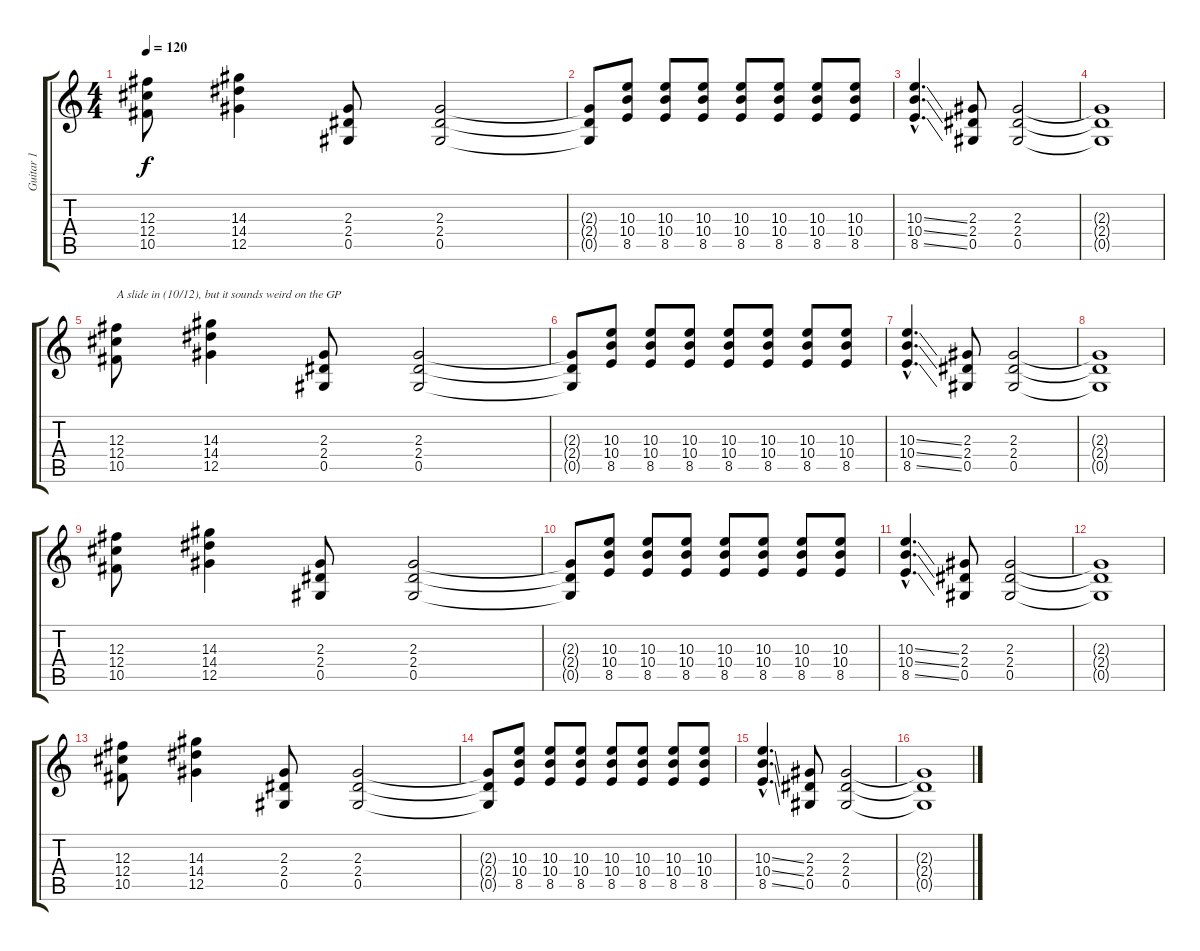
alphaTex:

\track ("Guitar 1" "Guitar 1") {instrument distortionguitar}
\staff {score tabs}
\tuning (Eb4 Bb3 Gb3 Db3 Ab2 Eb2) {hide}
\ts (4 4)
\tempo 120
\clef g2
\ks c
(12.3 12.4 10.5).8{dy f} (14.3 14.4 12.5).4 (2.3 2.4 0.5).8 (2.3 2.4 0.5).2 |
(2.3{t} 2.4{t} 0.5{t}).8 (10.3 10.4 8.5).8 (10.3 10.4 8.5).8 (10.3 10.4 8.5).8 (10.3 10.4 8.5).8 (10.3 10.4 8.5).8 (10.3 10.4 8.5).8 (10.3 10.4 8.5).8 |
(10.3{ss hac} 10.4{ss hac} 8.5{ss hac}).4{d} (2.3 2.4 0.5).8 (2.3 2.4 0.5).2 |
(2.3{t} 2.4{t} 0.5{t}).1 |
(12.3 12.4 10.5).8{txt "A slide in (10/12), but it sounds weird on the GP"} (14.3 14.4 12.5).4 (2.3 2.4 0.5).8 (2.3 2.4 0.5).2 |
(2.3{t} 2.4{t} 0.5{t}).8 (10.3 10.4 8.5).8 (10.3 10.4 8.5).8 (10.3 10.4 8.5).8 (10.3 10.4 8.5).8 (10.3 10.4 8.5).8 (10.3 10.4 8.5).8 (10.3 10.4 8.5).8 |
(10.3{ss hac} 10.4{ss hac} 8.5{ss hac}).4{d} (2.3 2.4 0.5).8 (2.3 2.4 0.5).2 |
(2.3{t} 2.4{t} 0.5{t}).1 |
(12.3 12.4 10.5).8 (14.3 14.4 12.5).4 (2.3 2.4 0.5).8 (2.3 2.4 0.5).2 |
(2.3{t} 2.4{t} 0.5{t}).8 (10.3 10.4 8.5).8 (10.3 10.4 8.5).8 (10.3 10.4 8.5).8 (10.3 10.4 8.5).8 (10.3 10.4 8.5).8 (10.3 10.4 8.5).8 (10.3 10.4 8.5).8 |
(10.3{ss hac} 10.4{ss hac} 8.5{ss hac}).4{d} (2.3 2.4 0.5).8 (2.3 2.4 0.5).2 |
(2.3{t} 2.4{t} 0.5{t}).1 |
(12.3 12.4 10.5).8 (14.3 14.4 12.5).4 (2.3 2.4 0.5).8 (2.3 2.4 0.5).2 |
(2.3{t} 2.4{t} 0.5{t}).8 (10.3 10.4 8.5).8 (10.3 10.4 8.5).8 (10.3 10.4 8.5).8 (10.3 10.4 8.5).8 (10.3 10.4 8.5).8 (10.3 10.4 8.5).8 (10.3 10.4 8.5).8 |
(10.3{ss hac} 10.4{ss hac} 8.5{ss hac}).4{d} (2.3 2.4 0.5).8 (2.3 2.4 0.5).2 |
(2.3{t} 2.4{t} 0.5{t}).1
